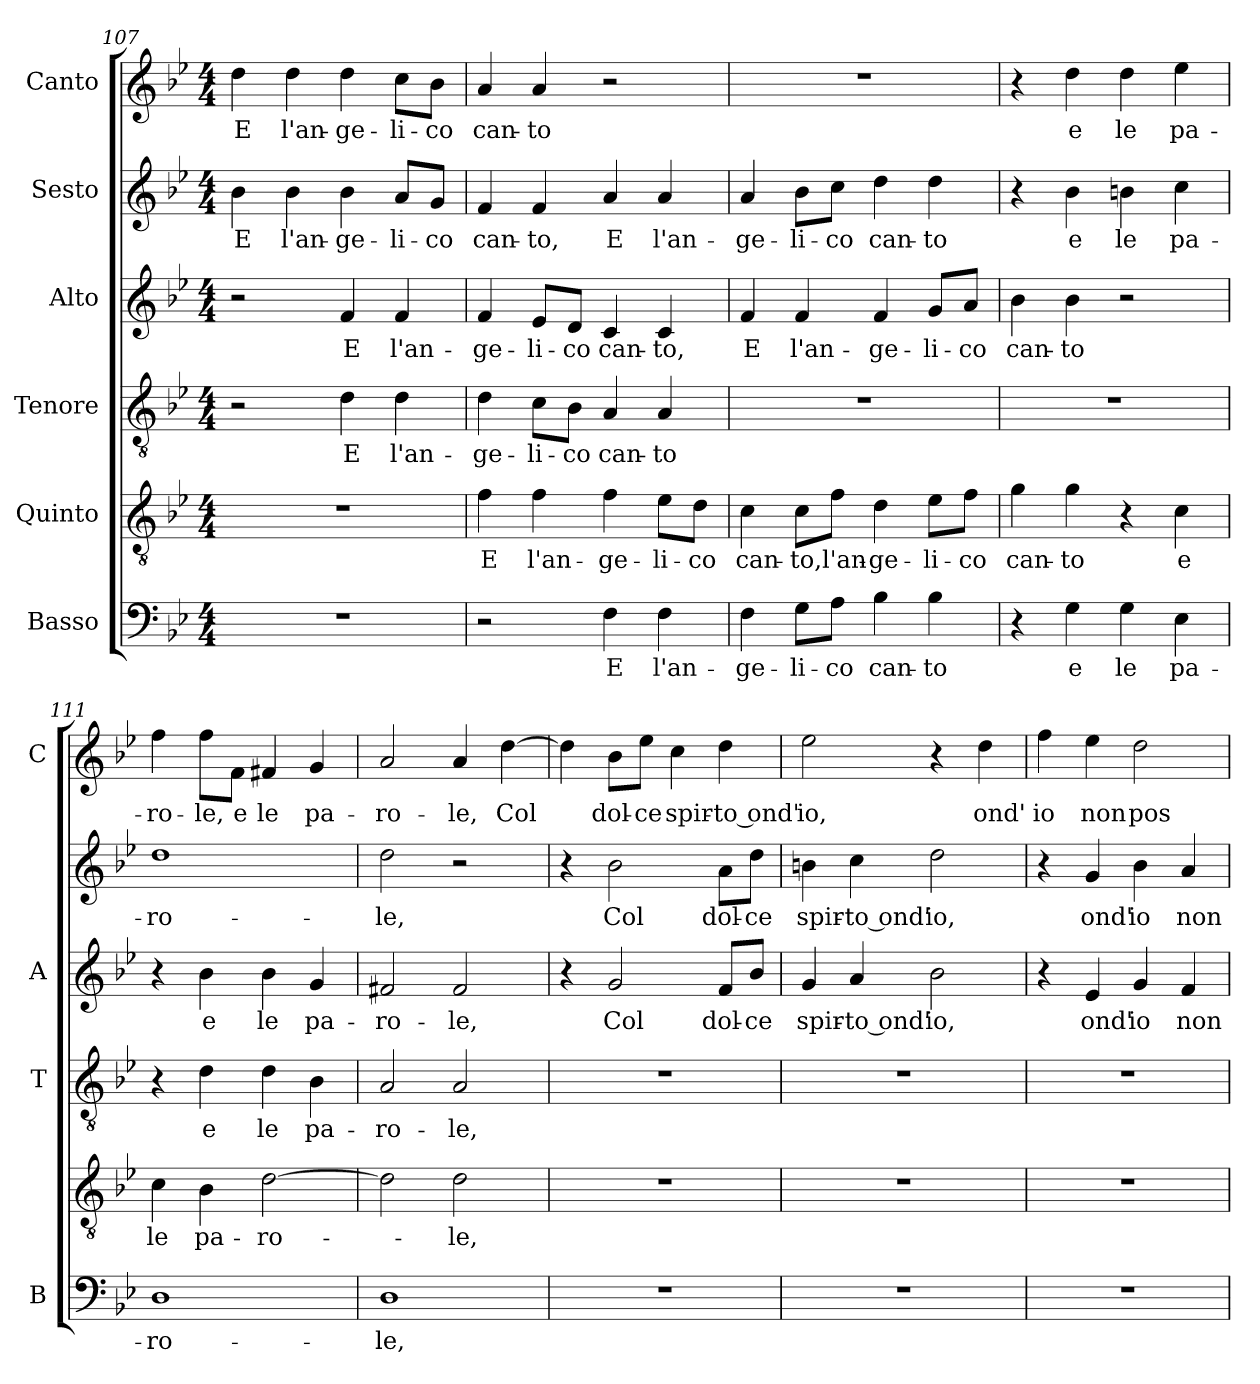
**kern	**text	**kern	**text	**kern	**text	**kern	**text	**kern	**text	**kern	**text
*part6	*part6	*part5	*part5	*part4	*part4	*part3	*part3	*part2	*part2	*part1	*part1
*staff6	*staff6	*staff5	*staff5	*staff4	*staff4	*staff3	*staff3	*staff2	*staff2	*staff1	*staff1
*I"Basso	*	*I"Quinto	*	*I"Tenore	*	*I"Alto	*	*I"Sesto	*	*I"Canto	*
*I'B	*	*	*	*I'T	*	*I'A	*	*	*	*I'C	*
*clefF4	*	*clefGv2	*	*clefGv2	*	*clefG2	*	*clefG2	*	*clefG2	*
*k[b-e-]	*	*k[b-e-]	*	*k[b-e-]	*	*k[b-e-]	*	*k[b-e-]	*	*k[b-e-]	*
*B-:	*	*B-:	*	*B-:	*	*B-:	*	*B-:	*	*B-:	*
*M4/4	*	*M4/4	*	*M4/4	*	*M4/4	*	*M4/4	*	*M4/4	*
=107	=107	=107	=107	=107	=107	=107	=107	=107	=107	=107	=107
!	!	!	!	!	!	!	!	!	!LO:LY:b	!	!LO:LY:b
1r	.	1r	.	2r	.	2r	.	4b-\	E	4dd\	E
!	!	!	!	!	!	!	!	!	!LO:LY:b	!	!LO:LY:b
.	.	.	.	.	.	.	.	4b-\	l'an-	4dd\	l'an-
!	!	!	!	!	!LO:LY:b	!	!LO:LY:b	!	!LO:LY:b	!	!LO:LY:b
.	.	.	.	4d\	E	4f/	E	4b-\	-ge-	4dd\	-ge-
!	!	!	!	!	!LO:LY:b	!	!LO:LY:b	!	!LO:LY:b	!	!LO:LY:b
.	.	.	.	4d\	l'an-	4f/	l'an-	8a/L	-li-	8cc\L	-li-
!	!	!	!	!	!	!	!	!	!LO:LY:b	!	!LO:LY:b
.	.	.	.	.	.	.	.	8g/J	-co	8b-\J	-co
=108	=108	=108	=108	=108	=108	=108	=108	=108	=108	=108	=108
!	!	!	!LO:LY:b	!	!LO:LY:b	!	!LO:LY:b	!	!LO:LY:b	!	!LO:LY:b
2r	.	4f\	E	4d\	-ge-	4f/	-ge-	4f/	can-	4a/	can-
!	!	!	!LO:LY:b	!	!LO:LY:b	!	!LO:LY:b	!	!LO:LY:b	!	!LO:LY:b
.	.	4f\	l'an-	8c\L	-li-	8e-/L	-li-	4f/	-to,	4a/	-to
!	!	!	!	!	!LO:LY:b	!	!LO:LY:b	!	!	!	!
.	.	.	.	8B-\J	-co	8d/J	-co	.	.	.	.
!	!LO:LY:b	!	!LO:LY:b	!	!LO:LY:b	!	!LO:LY:b	!	!LO:LY:b	!	!
4F\	E	4f\	-ge-	4A/	can-	4c/	can-	4a/	E	2r	.
!	!LO:LY:b	!	!LO:LY:b	!	!LO:LY:b	!	!LO:LY:b	!	!LO:LY:b	!	!
4F\	l'an-	8e-\L	-li-	4A/	-to	4c/	-to,	4a/	l'an-	.	.
!	!	!	!LO:LY:b	!	!	!	!	!	!	!	!
.	.	8d\J	-co	.	.	.	.	.	.	.	.
=109	=109	=109	=109	=109	=109	=109	=109	=109	=109	=109	=109
!	!LO:LY:b	!	!LO:LY:b	!	!	!	!LO:LY:b	!	!LO:LY:b	!	!
4F\	-ge-	4c\	can-	1r	.	4f/	E	4a/	-ge-	1r	.
!	!LO:LY:b	!	!LO:LY:b	!	!	!	!LO:LY:b	!	!LO:LY:b	!	!
8G\L	-li-	8c\L	-to,	.	.	4f/	l'an-	8b-\L	-li-	.	.
!	!LO:LY:b	!	!LO:LY:b	!	!	!	!	!	!LO:LY:b	!	!
8A\J	-co	8f\J	l'an-	.	.	.	.	8cc\J	-co	.	.
!	!LO:LY:b	!	!LO:LY:b	!	!	!	!LO:LY:b	!	!LO:LY:b	!	!
4B-\	can-	4d\	-ge-	.	.	4f/	-ge-	4dd\	can-	.	.
!	!LO:LY:b	!	!LO:LY:b	!	!	!	!LO:LY:b	!	!LO:LY:b	!	!
4B-\	-to	8e-\L	-li-	.	.	8g/L	-li-	4dd\	-to	.	.
!	!	!	!LO:LY:b	!	!	!	!LO:LY:b	!	!	!	!
.	.	8f\J	-co	.	.	8a/J	-co	.	.	.	.
=110	=110	=110	=110	=110	=110	=110	=110	=110	=110	=110	=110
!	!	!	!LO:LY:b	!	!	!	!LO:LY:b	!	!	!	!
4r	.	4g\	can-	1r	.	4b-\	can-	4r	.	4r	.
!	!LO:LY:b	!	!LO:LY:b	!	!	!	!LO:LY:b	!	!LO:LY:b	!	!LO:LY:b
4G\	e	4g\	-to	.	.	4b-\	-to	4b-\	e	4dd\	e
!	!LO:LY:b	!	!	!	!	!	!	!	!LO:LY:b	!	!LO:LY:b
4G\	le	4r	.	.	.	2r	.	4bn\	le	4dd\	le
!	!LO:LY:b	!	!LO:LY:b	!	!	!	!	!	!LO:LY:b	!	!LO:LY:b
4E-\	pa-	4c\	e	.	.	.	.	4cc\	pa-	4ee-\	pa-
=111	=111	=111	=111	=111	=111	=111	=111	=111	=111	=111	=111
!	!LO:LY:b	!	!LO:LY:b	!	!	!	!	!	!LO:LY:b	!	!LO:LY:b
1D	-ro-	4c\	le	4r	.	4r	.	1dd	-ro-	4ff\	-ro-
!	!	!	!LO:LY:b	!	!LO:LY:b	!	!LO:LY:b	!	!	!	!LO:LY:b
.	.	4B-\	pa-	4d\	e	4b-\	e	.	.	8ff\L	-le,
!	!	!	!	!	!	!	!	!	!	!	!LO:LY:b
.	.	.	.	.	.	.	.	.	.	8f\J	e
!	!	!	!LO:LY:b	!	!LO:LY:b	!	!LO:LY:b	!	!	!	!LO:LY:b
.	.	[2d\	-ro-	4d\	le	4b-\	le	.	.	4f#X/	le
!	!	!	!	!	!LO:LY:b	!	!LO:LY:b	!	!	!	!LO:LY:b
.	.	.	.	4B-\	pa-	4g/	pa-	.	.	4g/	pa-
=112	=112	=112	=112	=112	=112	=112	=112	=112	=112	=112	=112
!	!LO:LY:b	!	!	!	!LO:LY:b	!	!LO:LY:b	!	!LO:LY:b	!	!LO:LY:b
1D	-le,	2d\]	.	2A/	-ro-	2f#X/	-ro-	2dd\	-le,	2a/	-ro-
!	!	!	!LO:LY:b	!	!LO:LY:b	!	!LO:LY:b	!	!	!	!LO:LY:b
.	.	2d\	-le,	2A/	-le,	2f#/	-le,	2r	.	4a/	-le,
!	!	!	!	!	!	!	!	!	!	!	!LO:LY:b
.	.	.	.	.	.	.	.	.	.	[4dd\	Col
!!LO:LB:g=z
=113	=113	=113	=113	=113	=113	=113	=113	=113	=113	=113	=113
1r	.	1r	.	1r	.	4r	.	4r	.	4dd\]	.
!	!	!	!	!	!	!	!LO:LY:b	!	!LO:LY:b	!	!LO:LY:b
.	.	.	.	.	.	2g/	Col	2b-\	Col	8b-\L	dol-
!	!	!	!	!	!	!	!	!	!	!	!LO:LY:b
.	.	.	.	.	.	.	.	.	.	8ee-\J	-ce
!	!	!	!	!	!	!	!	!	!	!	!LO:LY:b
.	.	.	.	.	.	.	.	.	.	4cc\	spir-
!	!	!	!	!	!	!	!LO:LY:b	!	!LO:LY:b	!	!LO:LY:b
.	.	.	.	.	.	8f/L	dol-	8a\L	dol-	4dd\	-to ond'
!	!	!	!	!	!	!	!LO:LY:b	!	!LO:LY:b	!	!
.	.	.	.	.	.	8b-/J	-ce	8dd\J	-ce	.	.
=114	=114	=114	=114	=114	=114	=114	=114	=114	=114	=114	=114
!	!	!	!	!	!	!	!LO:LY:b	!	!LO:LY:b	!	!LO:LY:b
1r	.	1r	.	1r	.	4g/	spir-	4bn\	spir-	2ee-\	io,
!	!	!	!	!	!	!	!LO:LY:b	!	!LO:LY:b	!	!
.	.	.	.	.	.	4a/	-to ond'	4cc\	-to ond'	.	.
!	!	!	!	!	!	!	!LO:LY:b	!	!LO:LY:b	!	!
.	.	.	.	.	.	2b-\	io,	2dd\	io,	4r	.
!	!	!	!	!	!	!	!	!	!	!	!LO:LY:b
.	.	.	.	.	.	.	.	.	.	4dd\	ond'
=115	=115	=115	=115	=115	=115	=115	=115	=115	=115	=115	=115
!	!	!	!	!	!	!	!	!	!	!	!LO:LY:b
1r	.	1r	.	1r	.	4r	.	4r	.	4ff\	io
!	!	!	!	!	!	!	!LO:LY:b	!	!LO:LY:b	!	!LO:LY:b
.	.	.	.	.	.	4e-/	ond'	4g/	ond'	4ee-\	non
!	!	!	!	!	!	!	!LO:LY:b	!	!LO:LY:b	!	!LO:LY:b
.	.	.	.	.	.	4g/	io	4b-\	io	2dd\	pos-
!	!	!	!	!	!	!	!LO:LY:b	!	!LO:LY:b	!	!
.	.	.	.	.	.	4f/	non	4a/	non	.	.
=	=	=	=	=	=	=	=	=	=	=	=
*-	*-	*-	*-	*-	*-	*-	*-	*-	*-	*-	*-
